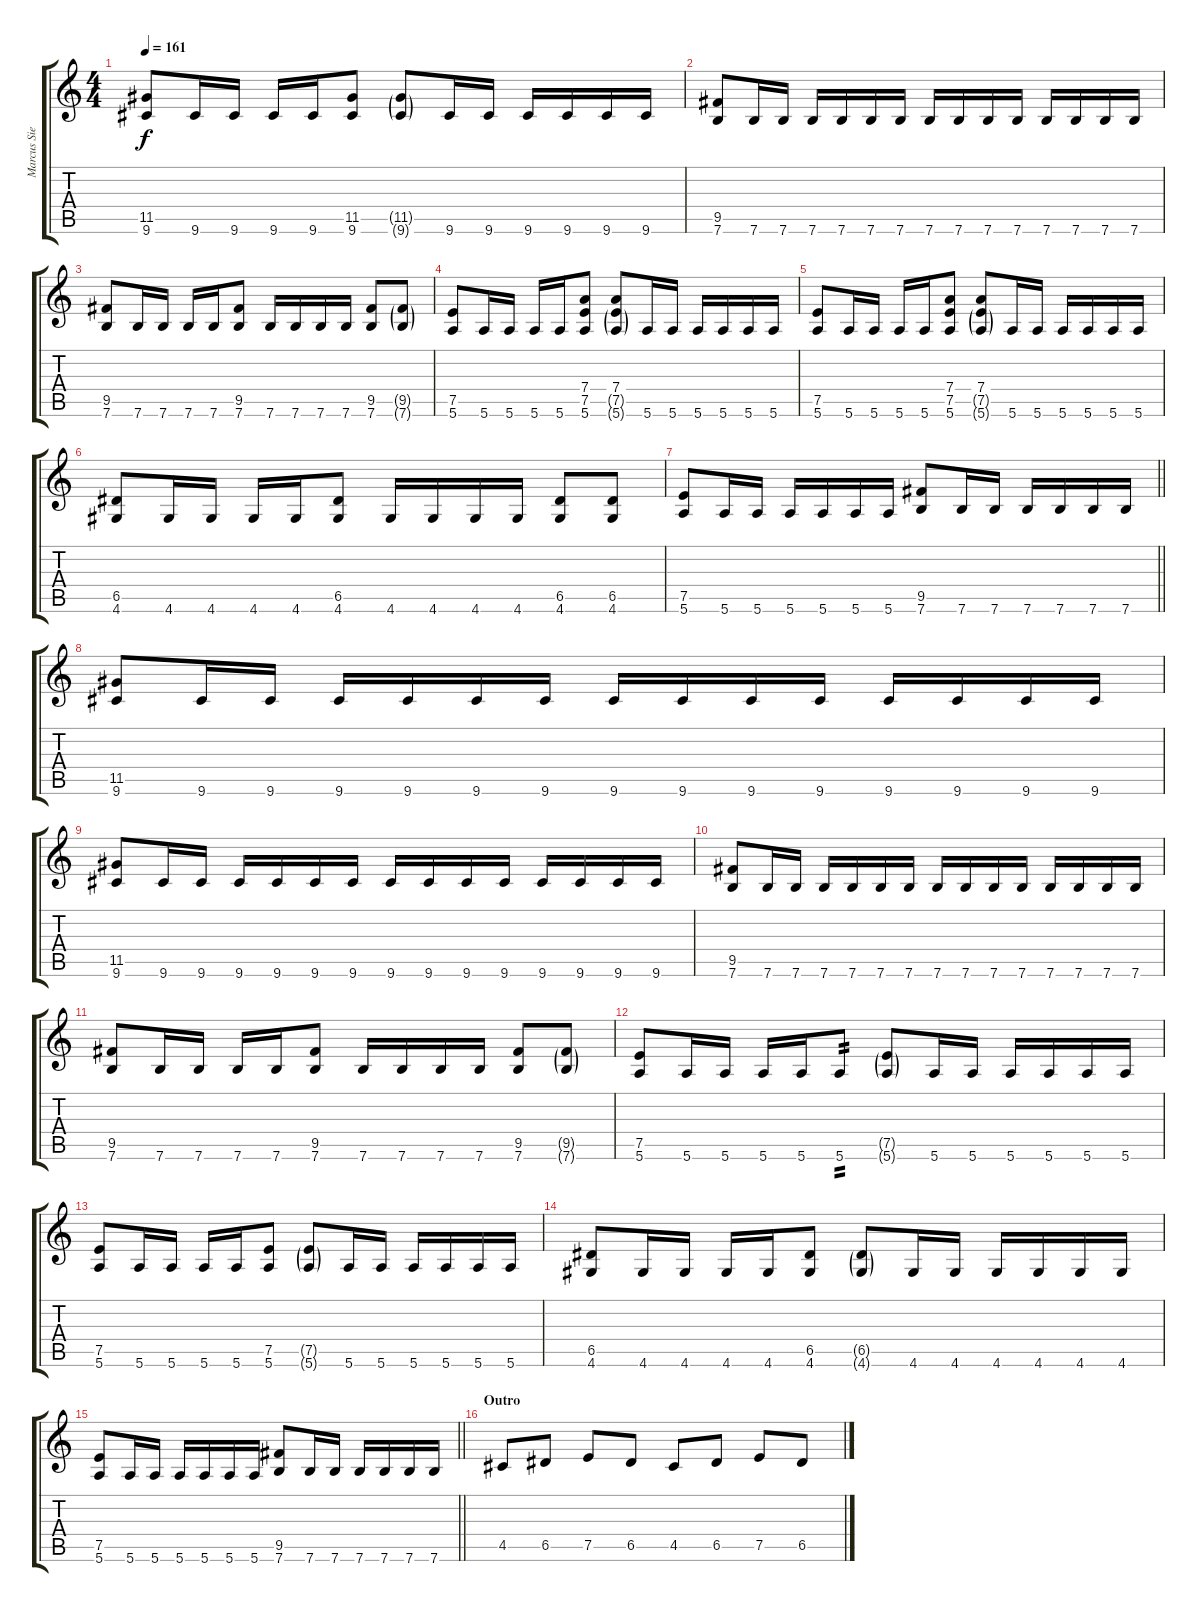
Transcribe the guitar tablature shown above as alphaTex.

\track ("Marcus Siepen" "Marcus Sie") {instrument distortionguitar}
\staff {score tabs}
\tuning (E4 B3 G3 D3 A2 E2) {hide}
\ts (4 4)
\tempo 161
\clef g2
\ks c
(11.5 9.6).8{dy f} 9.6.16 9.6.16 9.6.16 9.6.16 (11.5 9.6).8 (11.5{g} 9.6{g}).8 9.6.16 9.6.16 9.6.16 9.6.16 9.6.16 9.6.16 |
(9.5 7.6).8 7.6.16 7.6.16 7.6.16 7.6.16 7.6.16 7.6.16 7.6.16 7.6.16 7.6.16 7.6.16 7.6.16 7.6.16 7.6.16 7.6.16 |
(9.5 7.6).8 7.6.16 7.6.16 7.6.16 7.6.16 (9.5 7.6).8 7.6.16 7.6.16 7.6.16 7.6.16 (9.5 7.6).8 (9.5{g} 7.6{g}).8 |
(7.5 5.6).8 5.6.16 5.6.16 5.6.16 5.6.16 (7.4 7.5 5.6).8 (7.4 7.5{g} 5.6{g}).8 5.6.16 5.6.16 5.6.16 5.6.16 5.6.16 5.6.16 |
(7.5 5.6).8 5.6.16 5.6.16 5.6.16 5.6.16 (7.4 7.5 5.6).8 (7.4 7.5{g} 5.6{g}).8 5.6.16 5.6.16 5.6.16 5.6.16 5.6.16 5.6.16 |
(6.5 4.6).8 4.6.16 4.6.16 4.6.16 4.6.16 (6.5 4.6).8 4.6.16 4.6.16 4.6.16 4.6.16 (6.5 4.6).8 (6.5 4.6).8 |
\barLineRight lightlight
(7.5 5.6).8 5.6.16 5.6.16 5.6.16 5.6.16 5.6.16 5.6.16 (9.5 7.6).8 7.6.16 7.6.16 7.6.16 7.6.16 7.6.16 7.6.16 |
(11.5 9.6).8 9.6.16 9.6.16 9.6.16 9.6.16 9.6.16 9.6.16 9.6.16 9.6.16 9.6.16 9.6.16 9.6.16 9.6.16 9.6.16 9.6.16 |
(11.5 9.6).8 9.6.16 9.6.16 9.6.16 9.6.16 9.6.16 9.6.16 9.6.16 9.6.16 9.6.16 9.6.16 9.6.16 9.6.16 9.6.16 9.6.16 |
(9.5 7.6).8 7.6.16 7.6.16 7.6.16 7.6.16 7.6.16 7.6.16 7.6.16 7.6.16 7.6.16 7.6.16 7.6.16 7.6.16 7.6.16 7.6.16 |
(9.5 7.6).8 7.6.16 7.6.16 7.6.16 7.6.16 (9.5 7.6).8 7.6.16 7.6.16 7.6.16 7.6.16 (9.5 7.6).8 (9.5{g} 7.6{g}).8 |
(7.5 5.6).8 5.6.16 5.6.16 5.6.16 5.6.16 5.6.8{tp 2} (7.5{g} 5.6{g}).8 5.6.16 5.6.16 5.6.16 5.6.16 5.6.16 5.6.16 |
(7.5 5.6).8 5.6.16 5.6.16 5.6.16 5.6.16 (7.5 5.6).8 (7.5{g} 5.6{g}).8 5.6.16 5.6.16 5.6.16 5.6.16 5.6.16 5.6.16 |
(6.5 4.6).8 4.6.16 4.6.16 4.6.16 4.6.16 (6.5 4.6).8 (6.5{g} 4.6{g}).8 4.6.16 4.6.16 4.6.16 4.6.16 4.6.16 4.6.16 |
\barLineRight lightlight
(7.5 5.6).8 5.6.16 5.6.16 5.6.16 5.6.16 5.6.16 5.6.16 (9.5 7.6).8 7.6.16 7.6.16 7.6.16 7.6.16 7.6.16 7.6.16 |
\section ("" "Outro")
4.5.8{volume 11} 6.5.8 7.5.8 6.5.8 4.5.8 6.5.8 7.5.8 6.5.8
